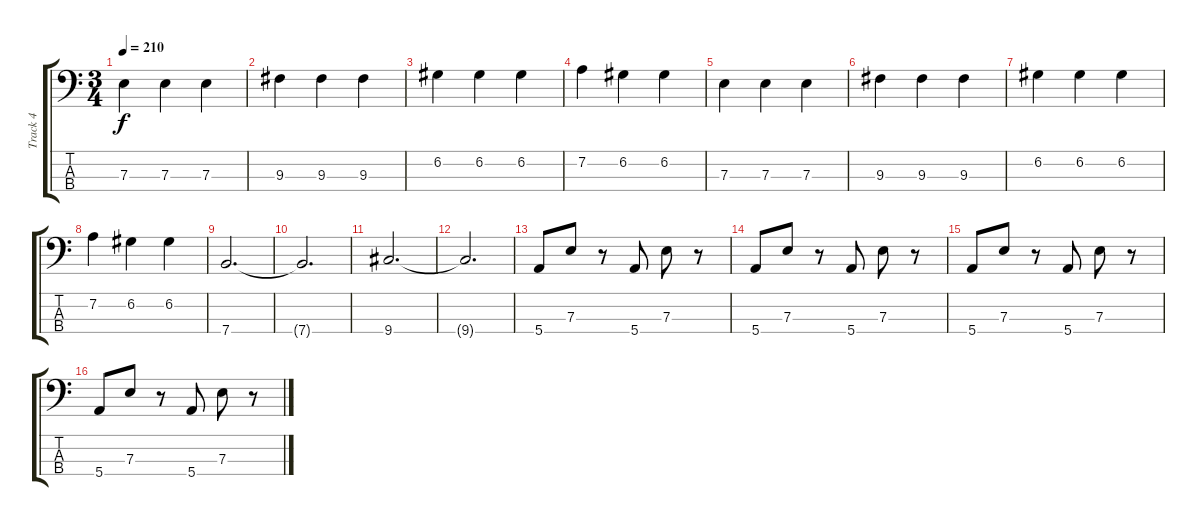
\track ("Track 4" "Track 4") {instrument slapbass1}
\staff {score tabs}
\tuning (G2 D2 A1 E1) {hide}
\ts (3 4)
\tempo 210
\clef f4
\ks c
7.3.4{dy f} 7.3.4 7.3.4 |
9.3.4 9.3.4 9.3.4 |
6.2.4 6.2.4 6.2.4 |
7.2.4 6.2.4 6.2.4 |
7.3.4 7.3.4 7.3.4 |
9.3.4 9.3.4 9.3.4 |
6.2.4 6.2.4 6.2.4 |
7.2.4 6.2.4 6.2.4 |
7.4.2{d} |
7.4{t}.2{d} |
9.4.2{d} |
9.4{t}.2{d} |
5.4.8 7.3.8 r.8 5.4.8 7.3.8 r.8 |
5.4.8 7.3.8 r.8 5.4.8 7.3.8 r.8 |
5.4.8 7.3.8 r.8 5.4.8 7.3.8 r.8 |
5.4.8 7.3.8 r.8 5.4.8 7.3.8 r.8
